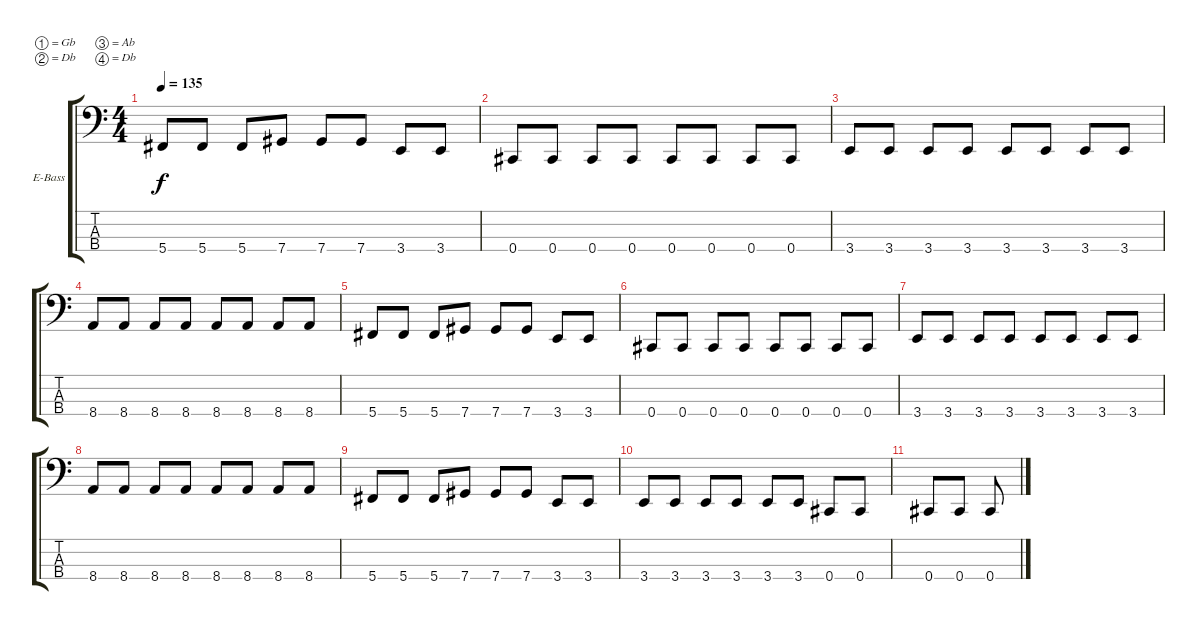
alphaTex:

\defaultSystemsLayout 4
\bracketExtendMode groupsimilarinstruments
\firstSystemTrackNameOrientation horizontal
\otherSystemsTrackNameOrientation horizontal
\track ("Electric Bass" "E-Bass") {instrument electricbassfinger}
\staff {score tabs}
\tuning (Gb2 Db2 Ab1 Db1)
\ts (4 4)
\tempo 135
\clef f4
\scale
0.333333
\ks c
5.4.8{dy f} 5.4.8 5.4.8 7.4.8 7.4.8 7.4.8 3.4.8 3.4.8 |
\scale
0.333333 0.4.8 0.4.8 0.4.8 0.4.8 0.4.8 0.4.8 0.4.8 0.4.8 |
\scale
0.333333 3.4.8 3.4.8 3.4.8 3.4.8 3.4.8 3.4.8 3.4.8 3.4.8 |
\scale
0.333333 8.4.8 8.4.8 8.4.8 8.4.8 8.4.8 8.4.8 8.4.8 8.4.8 |
\scale
0.333333 5.4.8 5.4.8 5.4.8 7.4.8 7.4.8 7.4.8 3.4.8 3.4.8 |
\scale
0.333333 0.4.8 0.4.8 0.4.8 0.4.8 0.4.8 0.4.8 0.4.8 0.4.8 |
\scale
0.333333 3.4.8 3.4.8 3.4.8 3.4.8 3.4.8 3.4.8 3.4.8 3.4.8 |
\scale
0.333333 8.4.8 8.4.8 8.4.8 8.4.8 8.4.8 8.4.8 8.4.8 8.4.8 |
\scale
0.333333 5.4.8 5.4.8 5.4.8 7.4.8 7.4.8 7.4.8 3.4.8 3.4.8 |
\scale
0.333333 3.4.8 3.4.8 3.4.8 3.4.8 3.4.8 3.4.8 0.4.8 0.4.8 |
0.4.8 0.4.8 0.4.8
